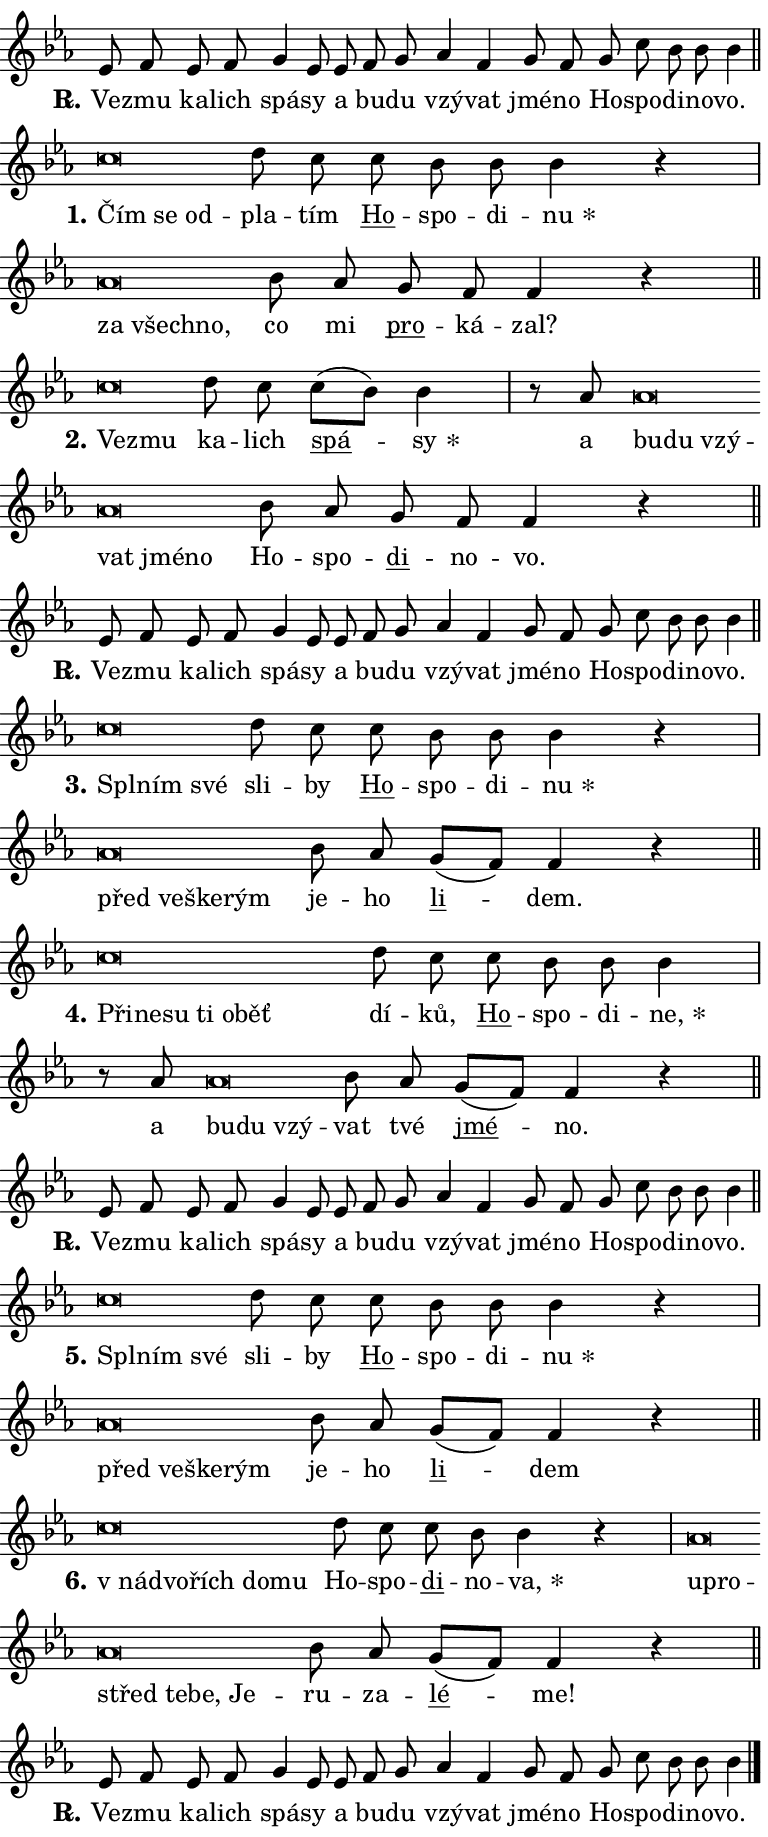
\version "2.24.0"
\header { tagline = "" }
\paper {
  indent = 0\cm
  top-margin = 0\cm
  right-margin = 0.13\cm % to fit lyric hyphens
  bottom-margin = 0\cm
  left-margin = 0\cm
  paper-width = 13\cm
  page-breaking = #ly:one-page-breaking
  system-system-spacing.basic-distance = #11
  score-system-spacing.basic-distance = #11
  ragged-last = ##f
}


%% Author: Thomas Morley
%% https://lists.gnu.org/archive/html/lilypond-user/2020-05/msg00002.html
#(define (line-position grob)
"Returns position of @var[grob} in current system:
   @code{'start}, if at first time-step
   @code{'end}, if at last time-step
   @code{'middle} otherwise
"
  (let* ((col (ly:item-get-column grob))
         (ln (ly:grob-object col 'left-neighbor))
         (rn (ly:grob-object col 'right-neighbor))
         (col-to-check-left (if (ly:grob? ln) ln col))
         (col-to-check-right (if (ly:grob? rn) rn col))
         (break-dir-left
           (and
             (ly:grob-property col-to-check-left 'non-musical #f)
             (ly:item-break-dir col-to-check-left)))
         (break-dir-right
           (and
             (ly:grob-property col-to-check-right 'non-musical #f)
             (ly:item-break-dir col-to-check-right))))
        (cond ((eqv? 1 break-dir-left) 'start)
              ((eqv? -1 break-dir-right) 'end)
              (else 'middle))))

#(define (tranparent-at-line-position vctor)
  (lambda (grob)
  "Relying on @code{line-position} select the relevant enry from @var{vctor}.
Used to determine transparency,"
    (case (line-position grob)
      ((end) (not (vector-ref vctor 0)))
      ((middle) (not (vector-ref vctor 1)))
      ((start) (not (vector-ref vctor 2))))))

noteHeadBreakVisibility =
#(define-music-function (break-visibility)(vector?)
"Makes @code{NoteHead}s transparent relying on @var{break-visibility}"
#{
  \override NoteHead.transparent =
    #(tranparent-at-line-position break-visibility)
#})

#(define delete-ledgers-for-transparent-note-heads
  (lambda (grob)
    "Reads whether a @code{NoteHead} is transparent.
If so this @code{NoteHead} is removed from @code{'note-heads} from
@var{grob}, which is supposed to be @code{LedgerLineSpanner}.
As a result ledgers are not printed for this @code{NoteHead}"
    (let* ((nhds-array (ly:grob-object grob 'note-heads))
           (nhds-list
             (if (ly:grob-array? nhds-array)
                 (ly:grob-array->list nhds-array)
                 '()))
           ;; Relies on the transparent-property being done before
           ;; Staff.LedgerLineSpanner.after-line-breaking is executed.
           ;; This is fragile ...
           (to-keep
             (remove
               (lambda (nhd)
                 (ly:grob-property nhd 'transparent #f))
               nhds-list)))
      ;; TODO find a better method to iterate over grob-arrays, similiar
      ;; to filter/remove etc for lists
      ;; For now rebuilt from scratch
      (set! (ly:grob-object grob 'note-heads)  '())
      (for-each
        (lambda (nhd)
          (ly:pointer-group-interface::add-grob grob 'note-heads nhd))
        to-keep))))

squashNotes = {
  \override NoteHead.X-extent = #'(-0.2 . 0.2)
  \override NoteHead.Y-extent = #'(-0.75 . 0)
  \override NoteHead.stencil =
    #(lambda (grob)
       (let ((pos (ly:grob-property grob 'staff-position)))
         (begin
           (if (< pos -7) (display "ERROR: Lower brevis then expected\n") (display ""))
           (if (<= pos -6) ly:text-interface::print ly:note-head::print))))
}
unSquashNotes = {
  \revert NoteHead.X-extent
  \revert NoteHead.Y-extent
  \revert NoteHead.stencil
}

hideNotes = \noteHeadBreakVisibility #begin-of-line-visible
unHideNotes = \noteHeadBreakVisibility #all-visible

% work-around for resetting accidentals
% https://lilypond.org/doc/v2.23/Documentation/notation/displaying-rhythms#unmetered-music
cadenzaMeasure = {
  \cadenzaOff
  \partial 1024 s1024
  \cadenzaOn
}

#(define-markup-command (accent layout props text) (markup?)
  "Underline accented syllable"
  (interpret-markup layout props
    #{\markup \override #'(offset . 4.3) \underline { #text }#}))

responsum = \markup \concat {
  "R" \hspace #-1.05 \path #0.1 #'((moveto 0 0.07) (lineto 0.9 0.8)) \hspace #0.05 "."
}

spaceSize = #0.6828661417322834 % exact space size for TeX Gyre Schola

\layout {
  \context {
    \Staff
    \remove "Time_signature_engraver"
    \override LedgerLineSpanner.after-line-breaking = #delete-ledgers-for-transparent-note-heads
  }
  \context {
    \Lyrics {
      \override LyricSpace.minimum-distance = \spaceSize
      \override LyricText.font-name = #"TeX Gyre Schola"
      \override LyricText.font-size = 1
      \override StanzaNumber.font-name = #"TeX Gyre Schola Bold"
      \override StanzaNumber.font-size = 1
    }
  }
  \context {
    \Score 
    \override NoteHead.text =
      #(lambda (grob) 
        (let ((pos (ly:grob-property grob 'staff-position)))
          #{\markup {
            \combine
              \halign #-0.55 \raise #(if (= pos -6) 0 0.5) \override #'(thickness . 2) \draw-line #'(3.2 . 0)
              \musicglyph "noteheads.sM1"
          }#}))
  }
}

% magnetic-lyrics.ily
%
%   written by
%     Jean Abou Samra <jean@abou-samra.fr>
%     Werner Lemberg <wl@gnu.org>
%
%   adapted by
%     Jiri Hon <jiri.hon@gmail.com>
%
% Version 2022-Apr-15

% https://www.mail-archive.com/lilypond-user@gnu.org/msg149350.html

#(define (Left_hyphen_pointer_engraver context)
   "Collect syllable-hyphen-syllable occurrences in lyrics and store
them in properties.  This engraver only looks to the left.  For
example, if the lyrics input is @code{foo -- bar}, it does the
following.

@itemize @bullet
@item
Set the @code{text} property of the @code{LyricHyphen} grob between
@q{foo} and @q{bar} to @code{foo}.

@item
Set the @code{left-hyphen} property of the @code{LyricText} grob with
text @q{foo} to the @code{LyricHyphen} grob between @q{foo} and
@q{bar}.
@end itemize

Use this auxiliary engraver in combination with the
@code{lyric-@/text::@/apply-@/magnetic-@/offset!} hook."
   (let ((hyphen #f)
         (text #f))
     (make-engraver
      (acknowledgers
       ((lyric-syllable-interface engraver grob source-engraver)
        (set! text grob)))
      (end-acknowledgers
       ((lyric-hyphen-interface engraver grob source-engraver)
        ;(when (not (grob::has-interface grob 'lyric-space-interface))
          (set! hyphen grob)));)
      ((stop-translation-timestep engraver)
       (when (and text hyphen)
         (ly:grob-set-object! text 'left-hyphen hyphen))
       (set! text #f)
       (set! hyphen #f)))))

#(define (lyric-text::apply-magnetic-offset! grob)
   "If the space between two syllables is less than the value in
property @code{LyricText@/.details@/.squash-threshold}, move the right
syllable to the left so that it gets concatenated with the left
syllable.

Use this function as a hook for
@code{LyricText@/.after-@/line-@/breaking} if the
@code{Left_@/hyphen_@/pointer_@/engraver} is active."
   (let ((hyphen (ly:grob-object grob 'left-hyphen #f)))
     (when hyphen
       (let ((left-text (ly:spanner-bound hyphen LEFT)))
         (when (grob::has-interface left-text 'lyric-syllable-interface)
           (let* ((common (ly:grob-common-refpoint grob left-text X))
                  (this-x-ext (ly:grob-extent grob common X))
                  (left-x-ext
                   (begin
                     ;; Trigger magnetism for left-text.
                     (ly:grob-property left-text 'after-line-breaking)
                     (ly:grob-extent left-text common X)))
                  ;; `delta` is the gap width between two syllables.
                  (delta (- (interval-start this-x-ext)
                            (interval-end left-x-ext)))
                  (details (ly:grob-property grob 'details))
                  (threshold (assoc-get 'squash-threshold details 0.2)))
             (when (< delta threshold)
               (let* (;; We have to manipulate the input text so that
                      ;; ligatures crossing syllable boundaries are not
                      ;; disabled.  For languages based on the Latin
                      ;; script this is essentially a beautification.
                      ;; However, for non-Western scripts it can be a
                      ;; necessity.
                      (lt (ly:grob-property left-text 'text))
                      (rt (ly:grob-property grob 'text))
                      (is-space (grob::has-interface hyphen 'lyric-space-interface))
                      (space (if is-space " " ""))
                      (extra-delta (if is-space spaceSize 0))
                      ;; Append new syllable.
                      (ltrt-space (if (and (string? lt) (string? rt))
                                (string-append lt space rt)
                                (make-concat-markup (list lt space rt))))
                      ;; Right-align `ltrt` to the right side.
                      (ltrt-space-markup (grob-interpret-markup
                               grob
                               (make-translate-markup
                                (cons (interval-length this-x-ext) 0)
                                (make-right-align-markup ltrt-space)))))
                 (begin
                   ;; Don't print `left-text`.
                   (ly:grob-set-property! left-text 'stencil #f)
                   ;; Set text and stencil (which holds all collected
                   ;; syllables so far) and shift it to the left.
                   (ly:grob-set-property! grob 'text ltrt-space)
                   (ly:grob-set-property! grob 'stencil ltrt-space-markup)
                   (ly:grob-translate-axis! grob (- (- delta extra-delta)) X))))))))))


#(define (lyric-hyphen::displace-bounds-first grob)
   ;; Make very sure this callback isn't triggered too early.
   (let ((left (ly:spanner-bound grob LEFT))
         (right (ly:spanner-bound grob RIGHT)))
     (ly:grob-property left 'after-line-breaking)
     (ly:grob-property right 'after-line-breaking)
     (ly:lyric-hyphen::print grob)))

squashThreshold = #0.4

\layout {
  \context {
    \Lyrics
    \consists #Left_hyphen_pointer_engraver
    \override LyricText.after-line-breaking =
      #lyric-text::apply-magnetic-offset!
    \override LyricHyphen.stencil = #lyric-hyphen::displace-bounds-first
    \override LyricText.details.squash-threshold = \squashThreshold
    \override LyricHyphen.minimum-distance = 0
    \override LyricHyphen.minimum-length = \squashThreshold
  }
}

squashText = \override LyricText.details.squash-threshold = 9999
unSquashText = \override LyricText.details.squash-threshold = \squashThreshold

leftText = \override LyricText.self-alignment-X = #LEFT
unLeftText = \revert LyricText.self-alignment-X

starOffset = #(lambda (grob) 
                (let ((x_offset (ly:self-alignment-interface::aligned-on-x-parent grob)))
                  (if (= x_offset 0) 0 (+ x_offset 1.2))))

star = #(define-music-function (syllable)(string?)
"Append star separator at the end of a syllable"
#{
  \once \override LyricText.X-offset = #starOffset
  \lyricmode { \markup {
    #syllable
    \override #'((font-name . "TeX Gyre Schola Bold")) \hspace #0.2 \lower #0.65 \larger "*"
  } }
#})

starAccent = #(define-music-function (syllable)(string?)
"Append star separator at the end of a syllable and make accent"
#{
  \once \override LyricText.X-offset = #starOffset
  \lyricmode { \markup {
    \accent #syllable
    \override #'((font-name . "TeX Gyre Schola Bold")) \hspace #0.2 \lower #0.65 \larger "*"
  } }
#})

breath = #(define-music-function (syllable)(string?)
"Append breathing indicator at the end of a syllable"
#{
  \lyricmode { \markup { #syllable "+" } }
#})

optionalBreath = #(define-music-function (syllable)(string?)
"Append optional breathing indicator at the end of a syllable"
#{
  \lyricmode { \markup { #syllable "(+)" } }
#})


\score {
    <<
        \new Voice = "melody" { \cadenzaOn \key es \major \relative { es'8 f es f g4 es8 es \bar "" f g \bar "" as4 f \bar "" g8 f g c bes bes bes4 \cadenzaMeasure \bar "||" \break } }
        \new Lyrics \lyricsto "melody" { \lyricmode { \set stanza = \responsum
Ve -- zmu ka -- lich spá -- sy a bu -- du vzý -- vat jmé -- no Ho -- spo -- di -- no -- vo. } }
    >>
    \layout {}
}

\score {
    <<
        \new Voice = "melody" { \cadenzaOn \key es \major \relative { \squashNotes c''\breve*1/16 \hideNotes \breve*1/16 \breve*1/16 \bar "" \unHideNotes \unSquashNotes d8 c \bar "" c bes bes bes4 r \cadenzaMeasure \bar "|" \squashNotes as\breve*1/16 \hideNotes \breve*1/16 \breve*1/16 \bar "" \unHideNotes \unSquashNotes bes8 as \bar "" g f f4 r \cadenzaMeasure \bar "||" \break } }
        \new Lyrics \lyricsto "melody" { \lyricmode { \set stanza = "1."
\leftText Čím \squashText se od -- \unLeftText \unSquashText pla -- tím \markup \accent Ho -- spo -- di -- \star nu \leftText za \squashText všech -- no, \unLeftText \unSquashText co mi \markup \accent pro -- ká -- zal? } }
    >>
    \layout {}
}

\score {
    <<
        \new Voice = "melody" { \cadenzaOn \key es \major \relative { \squashNotes c''\breve*1/16 \hideNotes \breve*1/16 \bar "" \unHideNotes \unSquashNotes d8 c \bar "" c[( bes)] bes4 \cadenzaMeasure \bar "|" r8 as8 \squashNotes as\breve*1/16 \hideNotes \breve*1/16 \bar "" \breve*1/16 \bar "" \breve*1/16 \bar "" \breve*1/16 \breve*1/16 \bar "" \unHideNotes \unSquashNotes bes8 as \bar "" g f f4 r \cadenzaMeasure \bar "||" \break } }
        \new Lyrics \lyricsto "melody" { \lyricmode { \set stanza = "2."
\leftText Ve -- \squashText zmu \unLeftText \unSquashText ka -- lich \markup \accent spá -- \star sy a \leftText bu -- \squashText du vzý -- vat jmé -- no \unLeftText \unSquashText Ho -- spo -- \markup \accent di -- no -- vo. } }
    >>
    \layout {}
}

\score {
    <<
        \new Voice = "melody" { \cadenzaOn \key es \major \relative { es'8 f es f g4 es8 es \bar "" f g \bar "" as4 f \bar "" g8 f g c bes bes bes4 \cadenzaMeasure \bar "||" \break } }
        \new Lyrics \lyricsto "melody" { \lyricmode { \set stanza = \responsum
Ve -- zmu ka -- lich spá -- sy a bu -- du vzý -- vat jmé -- no Ho -- spo -- di -- no -- vo. } }
    >>
    \layout {}
}

\score {
    <<
        \new Voice = "melody" { \cadenzaOn \key es \major \relative { \squashNotes c''\breve*1/16 \hideNotes \breve*1/16 \breve*1/16 \bar "" \unHideNotes \unSquashNotes d8 c \bar "" c bes bes bes4 r \cadenzaMeasure \bar "|" \squashNotes as\breve*1/16 \hideNotes \breve*1/16 \bar "" \breve*1/16 \breve*1/16 \bar "" \unHideNotes \unSquashNotes bes8 as \bar "" g[( f)] f4 r \cadenzaMeasure \bar "||" \break } }
        \new Lyrics \lyricsto "melody" { \lyricmode { \set stanza = "3."
\leftText Spl -- \squashText ním své \unLeftText \unSquashText sli -- by \markup \accent Ho -- spo -- di -- \star nu \leftText před \squashText ve -- ške -- rým \unLeftText \unSquashText je -- ho \markup \accent li -- dem. } }
    >>
    \layout {}
}

\score {
    <<
        \new Voice = "melody" { \cadenzaOn \key es \major \relative { \squashNotes c''\breve*1/16 \hideNotes \breve*1/16 \bar "" \breve*1/16 \bar "" \breve*1/16 \bar "" \breve*1/16 \breve*1/16 \bar "" \unHideNotes \unSquashNotes d8 c \bar "" c bes bes bes4 \cadenzaMeasure \bar "|" r8 as8 \squashNotes as\breve*1/16 \hideNotes \breve*1/16 \breve*1/16 \bar "" \unHideNotes \unSquashNotes bes8 as \bar "" g[( f)] f4 r \cadenzaMeasure \bar "||" \break } }
        \new Lyrics \lyricsto "melody" { \lyricmode { \set stanza = "4."
\leftText Při -- \squashText ne -- su ti o -- běť \unLeftText \unSquashText dí -- ků, \markup \accent Ho -- spo -- di -- \star ne, a \leftText bu -- \squashText du vzý -- \unLeftText \unSquashText vat tvé \markup \accent jmé -- no. } }
    >>
    \layout {}
}

\score {
    <<
        \new Voice = "melody" { \cadenzaOn \key es \major \relative { es'8 f es f g4 es8 es \bar "" f g \bar "" as4 f \bar "" g8 f g c bes bes bes4 \cadenzaMeasure \bar "||" \break } }
        \new Lyrics \lyricsto "melody" { \lyricmode { \set stanza = \responsum
Ve -- zmu ka -- lich spá -- sy a bu -- du vzý -- vat jmé -- no Ho -- spo -- di -- no -- vo. } }
    >>
    \layout {}
}

\score {
    <<
        \new Voice = "melody" { \cadenzaOn \key es \major \relative { \squashNotes c''\breve*1/16 \hideNotes \breve*1/16 \breve*1/16 \bar "" \unHideNotes \unSquashNotes d8 c \bar "" c bes bes bes4 r \cadenzaMeasure \bar "|" \squashNotes as\breve*1/16 \hideNotes \breve*1/16 \bar "" \breve*1/16 \breve*1/16 \bar "" \unHideNotes \unSquashNotes bes8 as \bar "" g[( f)] f4 r \cadenzaMeasure \bar "||" \break } }
        \new Lyrics \lyricsto "melody" { \lyricmode { \set stanza = "5."
\leftText Spl -- \squashText ním své \unLeftText \unSquashText sli -- by \markup \accent Ho -- spo -- di -- \star nu \leftText před \squashText ve -- ške -- rým \unLeftText \unSquashText je -- ho \markup \accent li -- dem } }
    >>
    \layout {}
}

\score {
    <<
        \new Voice = "melody" { \cadenzaOn \key es \major \relative { \squashNotes c''\breve*1/16 \hideNotes \breve*1/16 \bar "" \breve*1/16 \bar "" \breve*1/16 \breve*1/16 \bar "" \unHideNotes \unSquashNotes d8 c \bar "" c bes bes4 r \cadenzaMeasure \bar "|" \squashNotes as\breve*1/16 \hideNotes \breve*1/16 \bar "" \breve*1/16 \bar "" \breve*1/16 \bar "" \breve*1/16 \breve*1/16 \bar "" \unHideNotes \unSquashNotes bes8 as \bar "" g[( f)] f4 r \cadenzaMeasure \bar "||" \break } }
        \new Lyrics \lyricsto "melody" { \lyricmode { \set stanza = "6."
\leftText "v ná" -- \squashText dvo -- řích do -- mu \unLeftText \unSquashText Ho -- spo -- \markup \accent di -- no -- \star va, \leftText u -- \squashText pro -- střed te -- be, Je -- \unLeftText \unSquashText ru -- za -- \markup \accent lé -- me! } }
    >>
    \layout {}
}

\score {
    <<
        \new Voice = "melody" { \cadenzaOn \key es \major \relative { es'8 f es f g4 es8 es \bar "" f g \bar "" as4 f \bar "" g8 f g c bes bes bes4 \cadenzaMeasure \bar "||" \break } \bar "|." }
        \new Lyrics \lyricsto "melody" { \lyricmode { \set stanza = \responsum
Ve -- zmu ka -- lich spá -- sy a bu -- du vzý -- vat jmé -- no Ho -- spo -- di -- no -- vo. } }
    >>
    \layout {}
}
